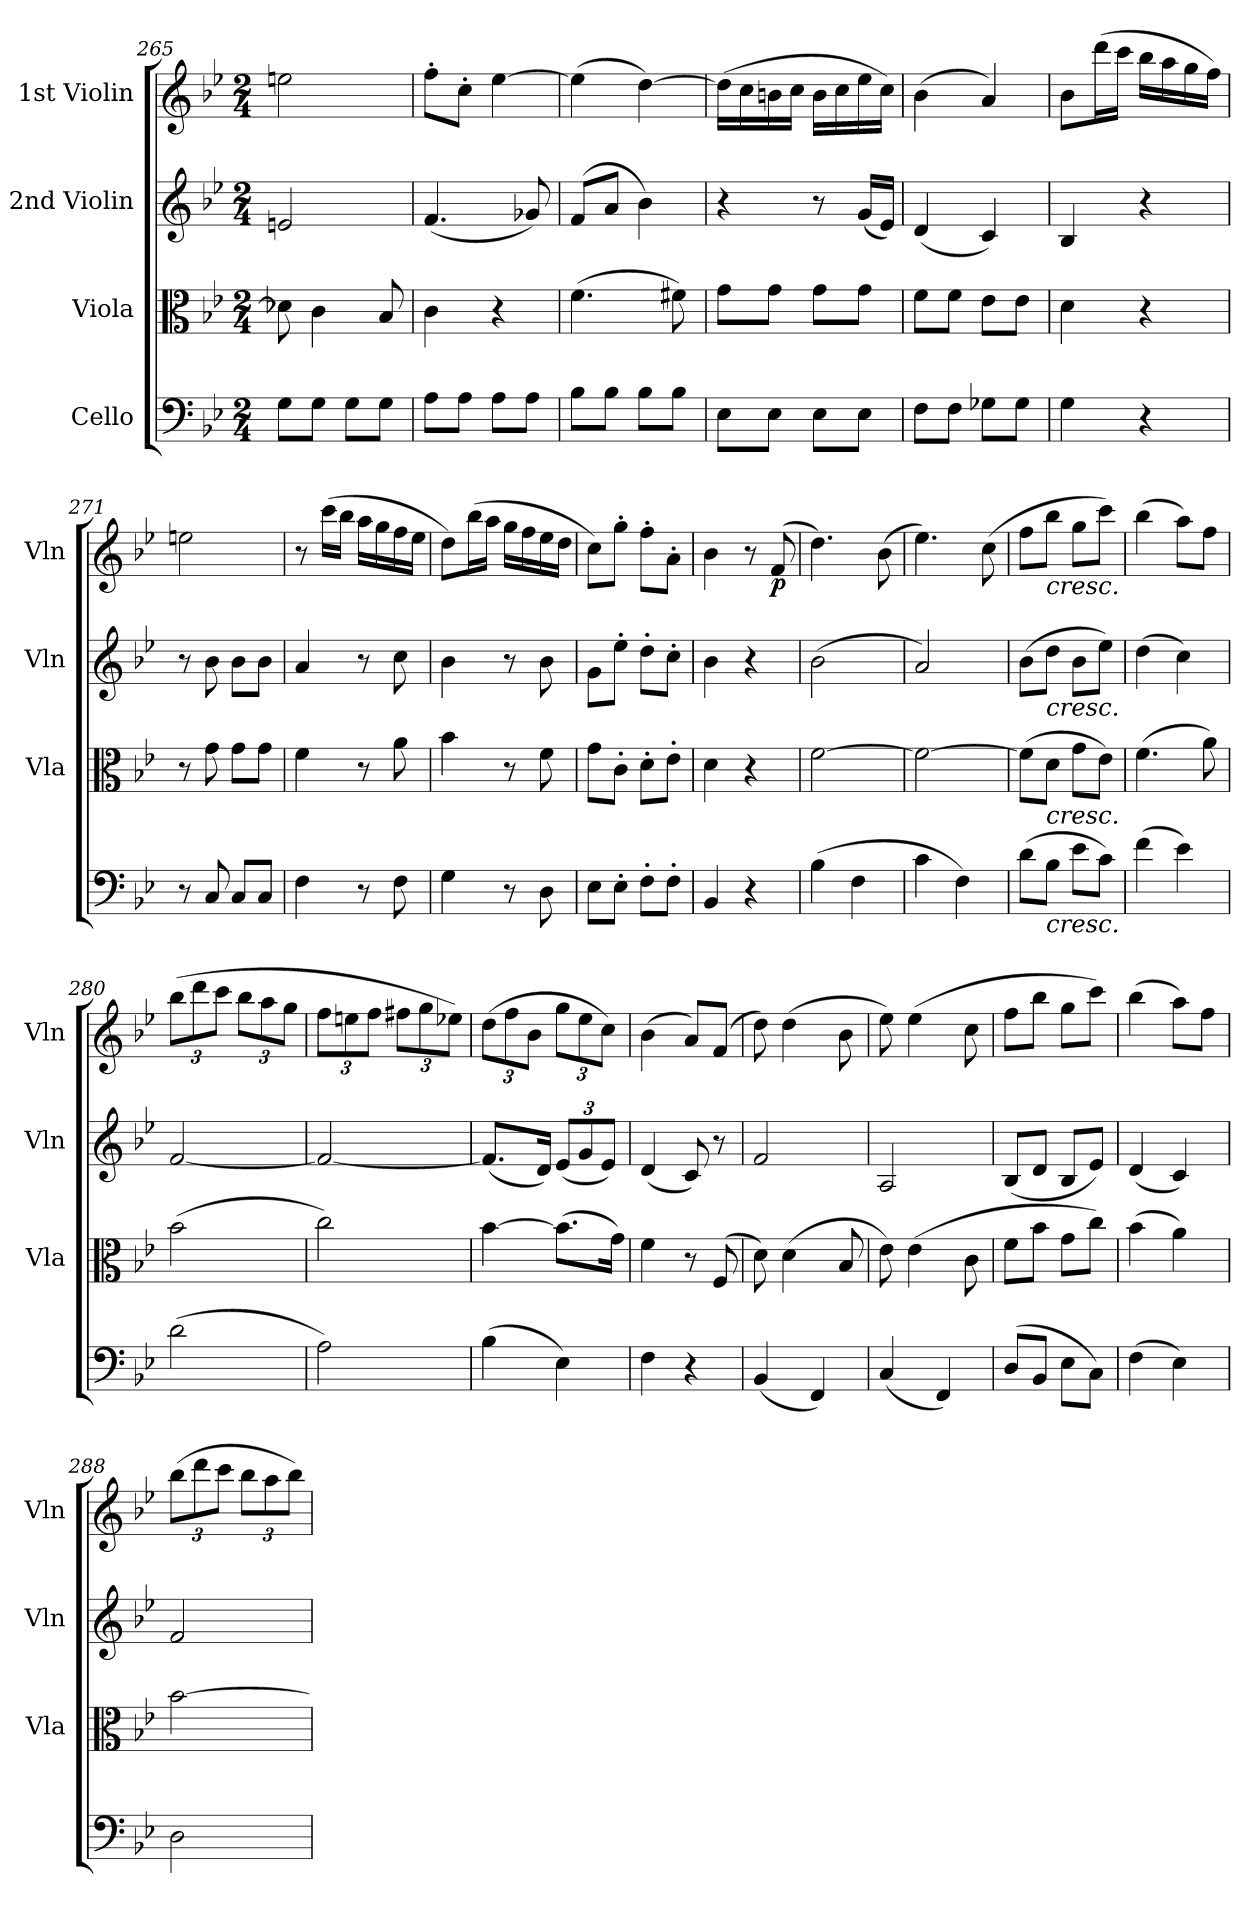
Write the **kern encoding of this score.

**kern	**kern	**kern	**kern	**dynam
*part4	*part3	*part2	*part1	*part1
*staff4	*staff3	*staff2	*staff1	*staff1
*I"Cello	*I"Viola	*I"2nd Violin	*I"1st Violin	*
*	*I'Vla	*I'Vln	*I'Vln	*
*clefF4	*clefC3	*clefG2	*clefG2	*
*k[b-e-]	*k[b-e-]	*k[b-e-]	*k[b-e-]	*
*B-:	*B-:	*B-:	*B-:	*
*M2/4	*M2/4	*M2/4	*M2/4	*
=265	=265	=265	=265	=265
8GL	8d-X]	2en	2een	.
8GJ	4c	.	.	.
8GL	.	.	.	.
8GJ	8B-	.	.	.
=266	=266	=266	=266	=266
8AL	4c	(4.f	8ff'L	.
8AJ	.	.	8cc'J	.
8AL	4r	.	[4ee-	.
8AJ	.	8g-X)	.	.
=267	=267	=267	=267	=267
8B-L	(4.f	(8fL	(4ee-]	.
8B-J	.	8aJ	.	.
8B-L	.	4b-)	[4dd)	.
8B-J	8f#X)	.	.	.
=268	=268	=268	=268	=268
8E-L	8gL	4r	(16ddLL]	.
.	.	.	16cc	.
8E-J	8gJ	.	16bn	.
.	.	.	16ccJJ	.
8E-L	8gL	8r	16bLL	.
.	.	.	16cc	.
8E-J	8gJ	(16gLL	16ee-	.
.	.	16e-JJ)	16ccJJ)	.
=269	=269	=269	=269	=269
8FL	8fL	(4d	(4b-	.
8FJ	8fJ	.	.	.
8G-XL	8e-L	4c)	4a)	.
8G-J	8e-J	.	.	.
=270	=270	=270	=270	=270
4G	4d	4B-	8b-L	.
.	.	.	(16dddL	.
.	.	.	16cccJJ	.
4r	4r	4r	16bb-LL	.
.	.	.	16aa	.
.	.	.	16gg	.
.	.	.	16ffJJ)	.
=271	=271	=271	=271	=271
8r	8r	8r	2een	.
8C	8g	8b-	.	.
8CL	8gL	8b-L	.	.
8CJ	8gJ	8b-J	.	.
=272	=272	=272	=272	=272
4F	4f	4a	8r	.
.	.	.	(16cccLL	.
.	.	.	16bb-JJ	.
8r	8r	8r	16aaLL	.
.	.	.	16gg	.
8F	8a	8cc	16ff	.
.	.	.	16ee-JJ	.
=273	=273	=273	=273	=273
4G	4b-	4b-	8ddL)	.
.	.	.	(16bb-L	.
.	.	.	16aaJJ	.
8r	8r	8r	16ggLL	.
.	.	.	16ff	.
8D	8f	8b-	16ee-	.
.	.	.	16ddJJ	.
=274	=274	=274	=274	=274
8E-L	8gL	8gL	8ccL)	.
8E-'J	8c'J	8ee-'J	8gg'J	.
8F'L	8d'L	8dd'L	8ff'L	.
8F'J	8e-'J	8cc'J	8a'J	.
=275	=275	=275	=275	=275
4BB-	4d	4b-	4b-	.
4r	4r	4r	8r	.
.	.	.	(8f	p
=276	=276	=276	=276	=276
(4B-	[2f	(2b-	4.dd)	.
4F	.	.	.	.
.	.	.	(8b-	.
=277	=277	=277	=277	=277
4c	2f_	2a)	4.ee-)	.
4F)	.	.	.	.
.	.	.	(8cc	.
=278	=278	=278	=278	=278
(8dL	(8fL]	(8b-L	8ffL	.
!	!	!	!LO:TX:b:i:t=cresc.	!
!	!	!LO:TX:b:i:t=cresc.	!	!
!	!LO:TX:b:i:t=cresc.	!	!	!
!LO:TX:b:i:t=cresc.	!	!	!	!
8B-J	8dJ	8ddJ	8bb-J	.
8e-L	8gL	8b-L	8ggL	.
8cJ)	8e-J)	8ee-J)	8cccJ)	.
=279	=279	=279	=279	=279
(4f	(4.f	(4dd	(4bb-	.
4e-)	.	4cc)	8aaL)	.
.	8a)	.	8ffJ	.
=280	=280	=280	=280	=280
(2d	(2b-	[2f	(12bb-L	.
.	.	.	12ddd	.
.	.	.	12cccJ	.
.	.	.	12bb-L	.
.	.	.	12aa	.
.	.	.	12ggJ	.
=281	=281	=281	=281	=281
2A)	2cc)	2f_	12ffL	.
.	.	.	12een	.
.	.	.	12ffJ	.
.	.	.	12ff#XL	.
.	.	.	12gg	.
.	.	.	12ee-XJ)	.
=282	=282	=282	=282	=282
(4B-	[4b-	(8.fL]	(12ddL	.
.	.	.	12ff	.
.	.	.	12b-J	.
.	.	16dJk)	.	.
4E-)	(8.b-L]	(12e-L	12ggL	.
.	.	12g	12ee-	.
.	.	12e-J)	12ccJ)	.
.	16gJk)	.	.	.
=283	=283	=283	=283	=283
4F	4f	(4d	(4b-	.
4r	8r	8c)	8aL)	.
.	(8F	8r	(8fJ	.
=284	=284	=284	=284	=284
(4BB-	8d)	2f	8dd)	.
.	(4d	.	(4dd	.
4FF)	.	.	.	.
.	8B-	.	8b-	.
=285	=285	=285	=285	=285
(4C	8e-)	2A	8ee-)	.
.	(4e-	.	(4ee-	.
4FF)	.	.	.	.
.	8c	.	8cc	.
=286	=286	=286	=286	=286
(8DL	8fL	(8B-L	8ffL	.
8BB-J	8b-J	8dJ	8bb-J	.
8E-L	8gL	8B-L	8ggL	.
8CJ)	8ccJ)	8e-J)	8cccJ)	.
=287	=287	=287	=287	=287
(4F	(4b-	(4d	(4bb-	.
4E-)	4a)	4c)	8aaL)	.
.	.	.	8ffJ	.
=288	=288	=288	=288	=288
2D	[2b-	2f	(12bb-L	.
.	.	.	12ddd	.
.	.	.	12cccJ	.
.	.	.	12bb-L	.
.	.	.	12aa	.
.	.	.	12bb-J)	.
=	=	=	=	=
*-	*-	*-	*-	*-
